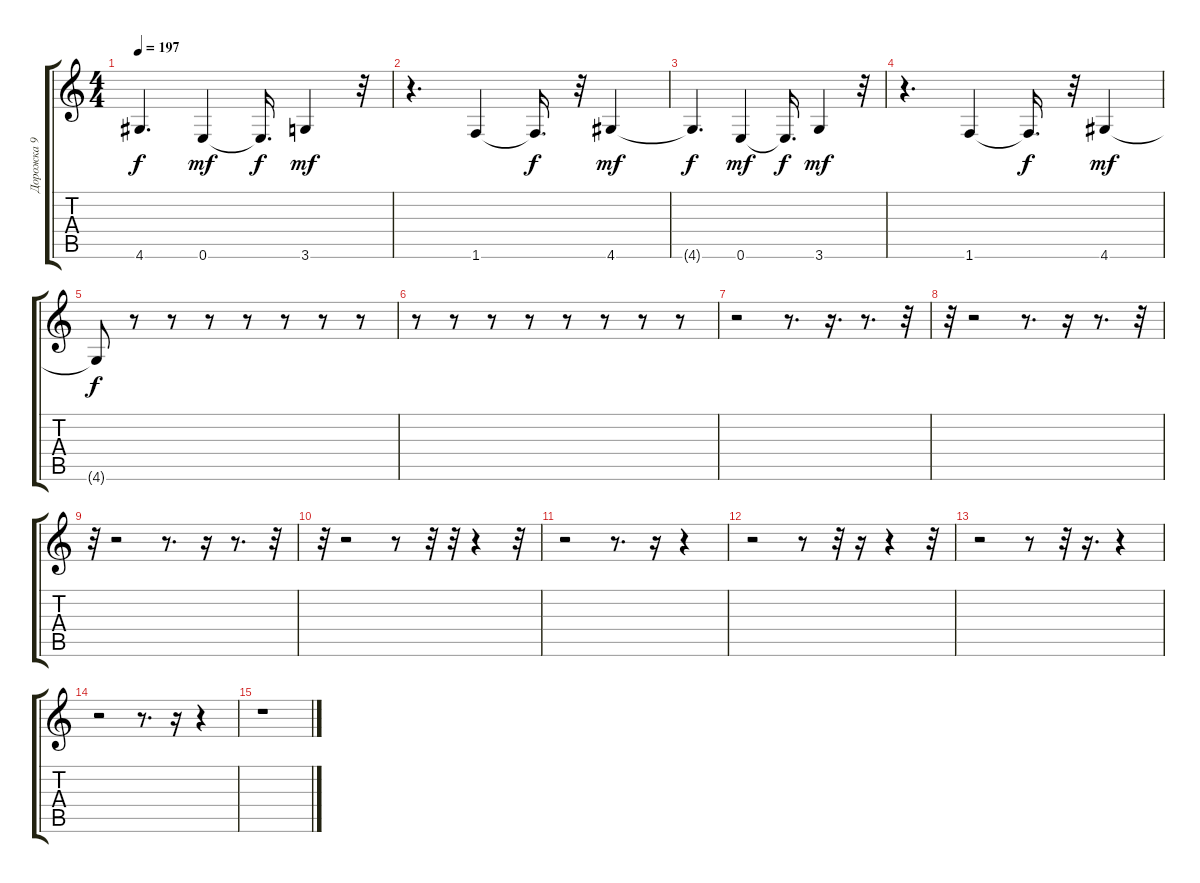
\track ("Дорожка 9" "Дорожка 9") {instrument electricbasspick}
\staff {score tabs}
\tuning (E4 B3 G3 D3 A2 E2) {hide}
\ts (4 4)
\tempo 197
\clef g2
\ks c
4.6{t}.4{d dy f} 0.6.4{dy mf} 0.6{t}.16{d dy f} 3.6.4{dy mf} r.32 |
r.4{d} 1.6.4 1.6{t}.16{d dy f} r.32 4.6.4{dy mf} |
4.6{t}.4{d dy f} 0.6.4{dy mf} 0.6{t}.16{d dy f} 3.6.4{dy mf} r.32 |
r.4{d} 1.6.4 1.6{t}.16{d dy f} r.32 4.6.4{dy mf} |
4.6{t}.8{dy f} r.8 r.8 r.8 r.8 r.8 r.8 r.8 |
r.8 r.8 r.8 r.8 r.8 r.8 r.8 r.8 |
r.2 r.8{d} r.16{d} r.8{d} r.32 |
r.32 r.2 r.8{d} r.16 r.8{d} r.32 |
r.32 r.2 r.8{d} r.16 r.8{d} r.32 |
r.32 r.2 r.8 r.32 r.32 r.4 r.32 |
r.2 r.8{d} r.16 r.4 |
r.2 r.8 r.32 r.16 r.4 r.32 |
r.2 r.8 r.32 r.16{d} r.4 |
r.2 r.8{d} r.16 r.4 |
r.1
